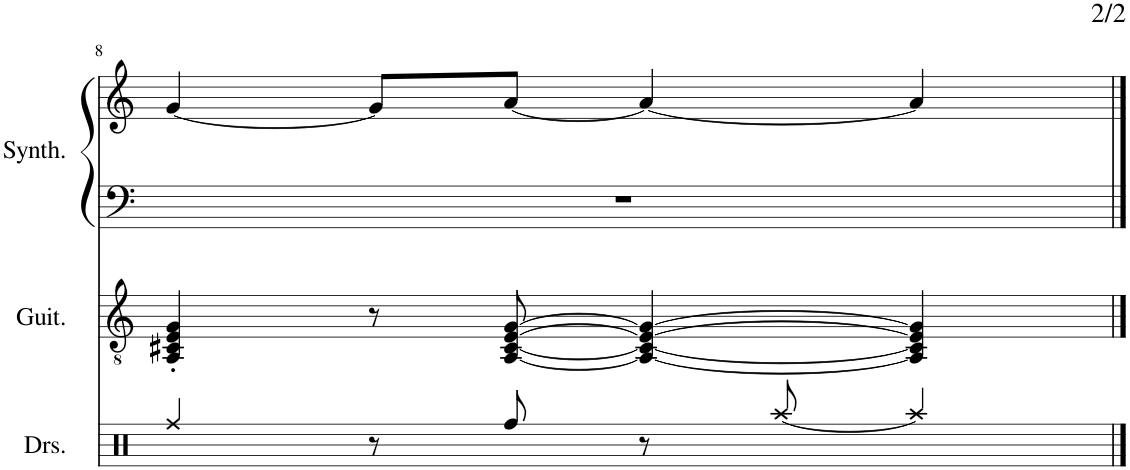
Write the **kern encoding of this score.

**kern	**kern	**kern	**kern
*part3	*part2	*part1	*part1
*staff4	*staff3	*staff2	*staff1
*I"ドラムセット	*I"クラシックギター	*I"エフェクト シンセサイザー	*
!!LO:PB:g=z
*clefX	*clefGv2	*clefF4	*clefG2
*k[]	*k[]	*k[]	*k[]
*M4/4	*M4/4	*M4/4	*M4/4
=8	=8	=8	=8
4Rff/	4AA/' 4C#X/' 4E/' 4G/'	1r	[4g/
8r	8r	.	8g/L]
8Rff/	[8AA/ [8C#/ [8E/ [8G/	.	[8a/J
8r	4AA/_ 4C#/_ 4E/_ 4G/_	.	4a/_
[8Raa/	.	.	.
4Raa/]	4AA/] 4C#/] 4E/] 4G/]	.	4a/]
==	==	==	==
*-	*-	*-	*-
